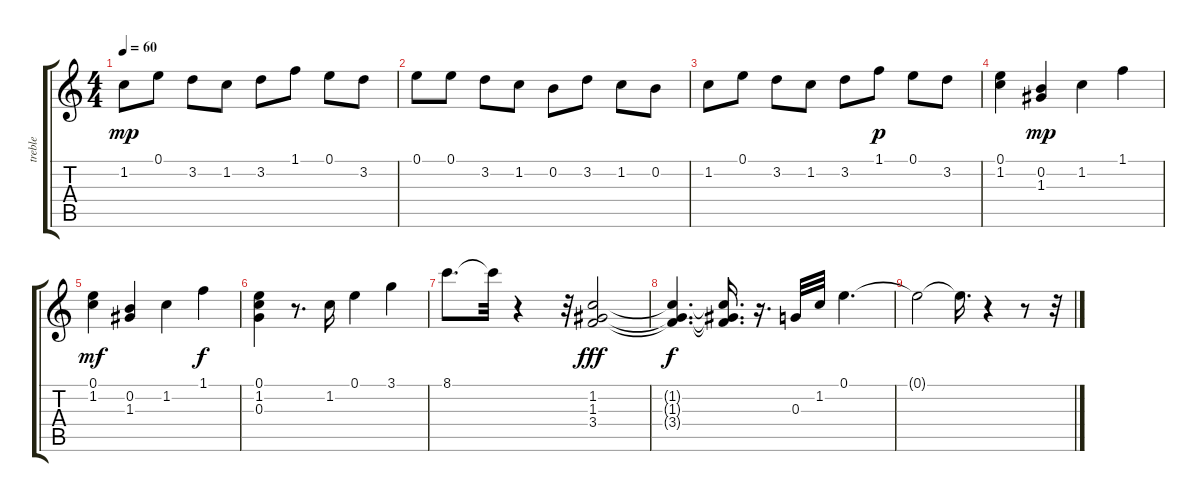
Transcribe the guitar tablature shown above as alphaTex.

\track ("treble              " "treble    ") {instrument acousticguitarnylon}
\staff {score tabs}
\tuning (E4 B3 G3 D3 A2 E2) {hide}
\ts (4 4)
\tempo 60
\clef g2
\ks c
1.2.8{dy mp} 0.1.8 3.2.8 1.2.8 3.2.8 1.1.8 0.1.8 3.2.8 |
0.1.8 0.1.8 3.2.8 1.2.8 0.2.8 3.2.8 1.2.8 0.2.8 |
1.2.8 0.1.8 3.2.8 1.2.8 3.2.8 1.1.8{dy p} 0.1.8 3.2.8 |
(0.1 1.2).4 (0.2 1.3).4{dy mp} 1.2.4 1.1.4 |
(0.1 1.2).4{dy mf} (0.2 1.3).4 1.2.4 1.1.4{dy f} |
(0.1 1.2 0.3).4 r.8{d} 1.2.16 0.1.4 3.1.4 |
8.1.8{d} 8.1{t}.32 r.4 r.32 (1.2 1.3 3.4).2{dy fff} |
(1.2{t} 1.3{t} 3.4{t}).4{d dy f} (1.2{t} 1.3{t} 3.4{t}).16{d} r.16{d} 0.3.32 1.2.32 0.1.4{d} |
0.1{t}.2 0.1{t}.16{d} r.4 r.8 r.32
